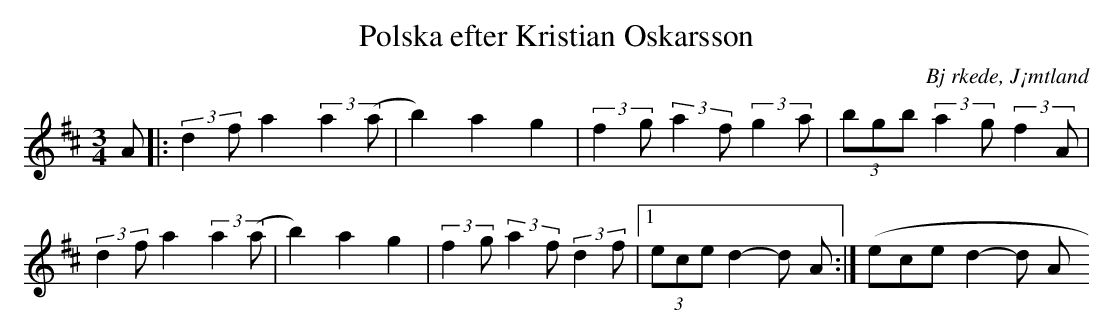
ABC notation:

X:1
T:Polska efter Kristian Oskarsson
O:Bj rkede, J¡mtland
M:3/4
L:1/8
K:D
 A |: (3:2:2 d2f a2 (3:2:2 a2 (a | b2) a2 g2 | (3:2:2 f2g (3:2:2 a2f (3:2:2 g2a | (3bgb (3:2:2 a2g (3:2:2 f2A |
(3:2:2 d2f a2 (3:2:2 a2 (a | b2) a2 g2 | (3:2:2 f2g (3:2:2 a2f (3:2:2 d2f |1 (3ece d2- d A:| 2( 3ece d2- d A
